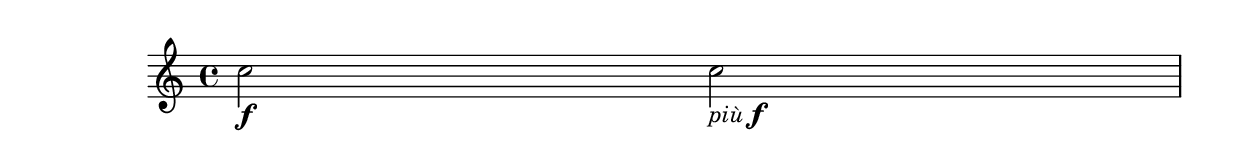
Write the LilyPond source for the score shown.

%% Do not edit this file; it is auto-generated from LSR http://lsr.dsi.unimi.it
%% This file is in the public domain.
\version "2.11.53"

\header {
  lsrtags = "expressive-marks, text"

  texidoces = "
Ciertas indicaciones dinámicas pueden llevar textos (como \"più
forte\" o \"piano subito\"). Se pueden producir usando un
bloque @code{\markup}.

"
  doctitlees = "Combinar indicaciones dinámicas con marcados textuales"

  texidoc = "
Some dynamics may involve text indications (such as \"più forte\" or
\"piano subito\"). They can be produced using a @code{\\markup} block.

"
  doctitle = "Combining dynamics with markup texts"
} % begin verbatim
piuF = \markup { \italic più \dynamic f }
\layout { ragged-right = ##f }
\relative c'' {
  c2\f c-\piuF
}

